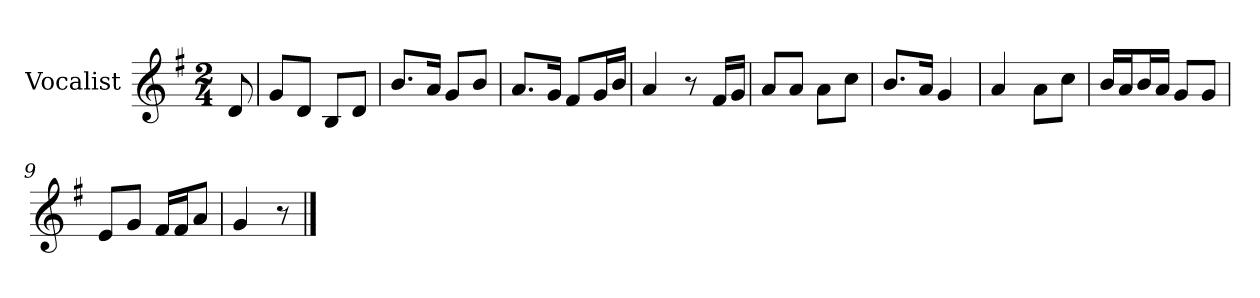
**kern
*part1
*staff1
*I"Vocalist
*k[f#]
*G:
*M2/4
=
8d
=1
8gL
8dJ
8BL
8dJ
=2
8.bL
16aJk
8gL
8bJ
=3
8.aL
16gJk
8f#L
16gL
16bJJ
=4
4a
8r
16f#LL
16gJJ
=5
8aL
8aJ
8aL
8ccJ
=6
8.bL
16aJk
4g
=7
4a
8aL
8ccJ
=8
16bLL
16aJ
16bL
16aJJ
8gL
8gJ
=9
8eL
8gJ
16f#LL
16f#J
8aJ
=10
4g
8r
==
*-
